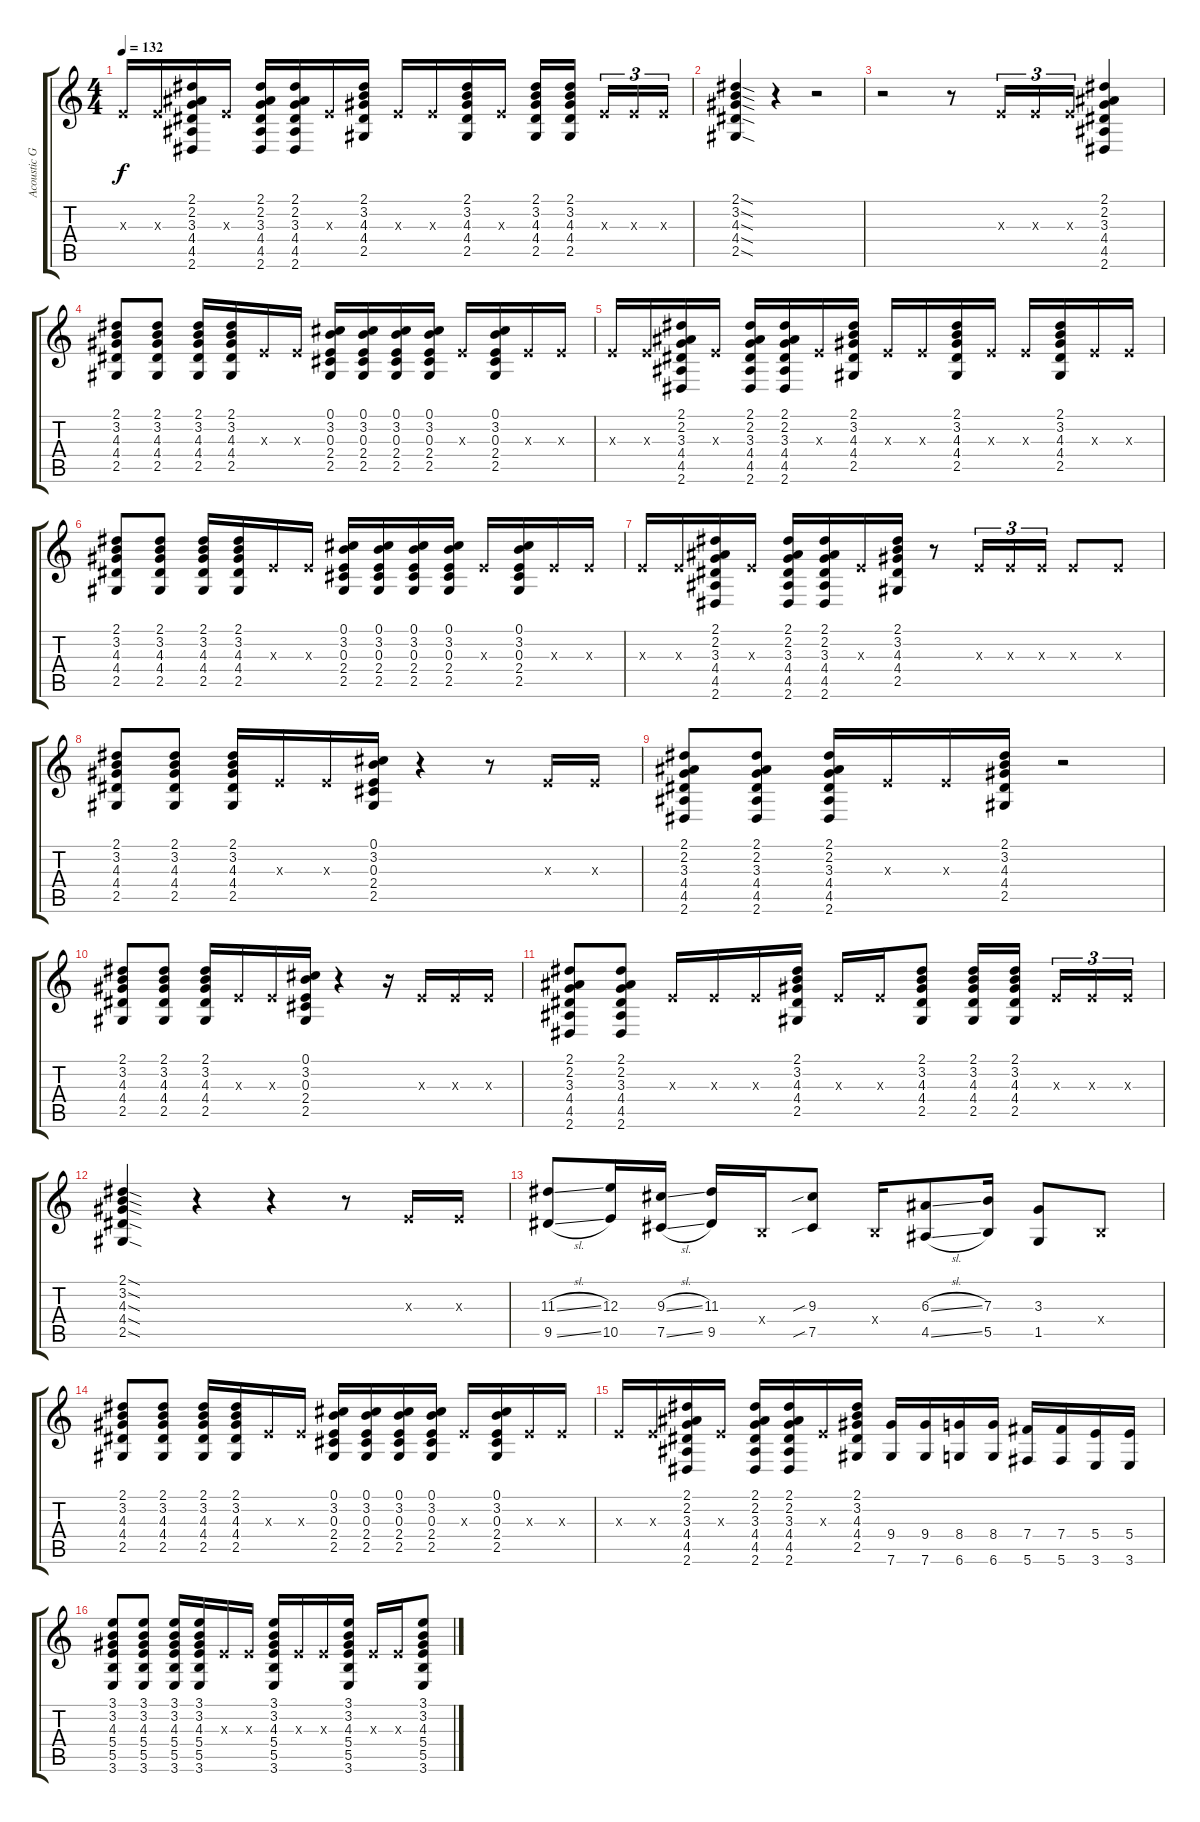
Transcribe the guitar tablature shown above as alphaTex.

\track ("Acoustic Guitar" "Acoustic G") {instrument acousticguitarsteel}
\staff {score tabs}
\tuning (Db4 Ab3 E3 B2 Gb2 Db2) {hide}
\ts (4 4)
\tempo 132
\clef g2
\ks c
0.3{x}.16{dy f} 0.3{x}.16 (2.1 2.2 3.3 4.4 4.5 2.6).16 0.3{x}.16 (2.1 2.2 3.3 4.4 4.5 2.6).16 (2.1 2.2 3.3 4.4 4.5 2.6).16 0.3{x}.16 (2.1 3.2 4.3 4.4 2.5).16 0.3{x}.16 0.3{x}.16 (2.1 3.2 4.3 4.4 2.5).16 0.3{x}.16 (2.1 3.2 4.3 4.4 2.5).16 (2.1 3.2 4.3 4.4 2.5).16{beam splitsecondary} 0.3{x}.16{tu (3 2)} 0.3{x}.16{tu (3 2)} 0.3{x}.16{tu (3 2)} |
(2.1{sod} 3.2{sod} 4.3{sod} 4.4{sod} 2.5{sod}).4 r.4 r.2 |
r.2 r.8 0.3{x}.16{tu (3 2)} 0.3{x}.16{tu (3 2)} 0.3{x}.16{tu (3 2)} (2.1 2.2 3.3 4.4 4.5 2.6).4 |
(2.1 3.2 4.3 4.4 2.5).8 (2.1 3.2 4.3 4.4 2.5).8 (2.1 3.2 4.3 4.4 2.5).16 (2.1 3.2 4.3 4.4 2.5).16 0.3{x}.16 0.3{x}.16 (0.1 3.2 0.3 2.4 2.5).16 (0.1 3.2 0.3 2.4 2.5).16 (0.1 3.2 0.3 2.4 2.5).16 (0.1 3.2 0.3 2.4 2.5).16 0.3{x}.16 (0.1 3.2 0.3 2.4 2.5).16 0.3{x}.16 0.3{x}.16 |
0.3{x}.16 0.3{x}.16 (2.1 2.2 3.3 4.4 4.5 2.6).16 0.3{x}.16 (2.1 2.2 3.3 4.4 4.5 2.6).16 (2.1 2.2 3.3 4.4 4.5 2.6).16 0.3{x}.16 (2.1 3.2 4.3 4.4 2.5).16 0.3{x}.16 0.3{x}.16 (2.1 3.2 4.3 4.4 2.5).16 0.3{x}.16 0.3{x}.16 (2.1 3.2 4.3 4.4 2.5).16 0.3{x}.16 0.3{x}.16 |
(2.1 3.2 4.3 4.4 2.5).8 (2.1 3.2 4.3 4.4 2.5).8 (2.1 3.2 4.3 4.4 2.5).16 (2.1 3.2 4.3 4.4 2.5).16 0.3{x}.16 0.3{x}.16 (0.1 3.2 0.3 2.4 2.5).16 (0.1 3.2 0.3 2.4 2.5).16 (0.1 3.2 0.3 2.4 2.5).16 (0.1 3.2 0.3 2.4 2.5).16 0.3{x}.16 (0.1 3.2 0.3 2.4 2.5).16 0.3{x}.16 0.3{x}.16 |
0.3{x}.16 0.3{x}.16 (2.1 2.2 3.3 4.4 4.5 2.6).16 0.3{x}.16 (2.1 2.2 3.3 4.4 4.5 2.6).16 (2.1 2.2 3.3 4.4 4.5 2.6).16 0.3{x}.16 (2.1 3.2 4.3 4.4 2.5).16 r.8 0.3{x}.16{tu (3 2)} 0.3{x}.16{tu (3 2)} 0.3{x}.16{tu (3 2)} 0.3{x}.8 0.3{x}.8 |
(2.1 3.2 4.3 4.4 2.5).8 (2.1 3.2 4.3 4.4 2.5).8 (2.1 3.2 4.3 4.4 2.5).16 0.3{x}.16 0.3{x}.16 (0.1 3.2 0.3 2.4 2.5).16 r.4 r.8 0.3{x}.16 0.3{x}.16 |
(2.1 2.2 3.3 4.4 4.5 2.6).8 (2.1 2.2 3.3 4.4 4.5 2.6).8 (2.1 2.2 3.3 4.4 4.5 2.6).16 0.3{x}.16 0.3{x}.16 (2.1 3.2 4.3 4.4 2.5).16 r.2 |
(2.1 3.2 4.3 4.4 2.5).8 (2.1 3.2 4.3 4.4 2.5).8 (2.1 3.2 4.3 4.4 2.5).16 0.3{x}.16 0.3{x}.16 (0.1 3.2 0.3 2.4 2.5).16 r.4 r.16 0.3{x}.16 0.3{x}.16 0.3{x}.16 |
(2.1 2.2 3.3 4.4 4.5 2.6).8 (2.1 2.2 3.3 4.4 4.5 2.6).8 0.3{x}.16 0.3{x}.16 0.3{x}.16 (2.1 3.2 4.3 4.4 2.5).16 0.3{x}.16 0.3{x}.16 (2.1 3.2 4.3 4.4 2.5).8 (2.1 3.2 4.3 4.4 2.5).16 (2.1 3.2 4.3 4.4 2.5).16{beam splitsecondary} 0.3{x}.16{tu (3 2)} 0.3{x}.16{tu (3 2)} 0.3{x}.16{tu (3 2)} |
(2.1{sod} 3.2{sod} 4.3{sod} 4.4{sod} 2.5{sod}).4 r.4 r.4 r.8 0.3{x}.16 0.3{x}.16 |
(11.3{sl} 9.5{sl}).8 (12.3 10.5).16 (9.3{sl} 7.5{sl}).16 (11.3 9.5).16 0.4{x}.16 (9.3{sib} 7.5{sib}).8 0.4{x}.16 (6.3{sl} 4.5{sl}).8 (7.3 5.5).16 (3.3 1.5).8 0.4{x}.8 |
(2.1 3.2 4.3 4.4 2.5).8 (2.1 3.2 4.3 4.4 2.5).8 (2.1 3.2 4.3 4.4 2.5).16 (2.1 3.2 4.3 4.4 2.5).16 0.3{x}.16 0.3{x}.16 (0.1 3.2 0.3 2.4 2.5).16 (0.1 3.2 0.3 2.4 2.5).16 (0.1 3.2 0.3 2.4 2.5).16 (0.1 3.2 0.3 2.4 2.5).16 0.3{x}.16 (0.1 3.2 0.3 2.4 2.5).16 0.3{x}.16 0.3{x}.16 |
0.3{x}.16 0.3{x}.16 (2.1 2.2 3.3 4.4 4.5 2.6).16 0.3{x}.16 (2.1 2.2 3.3 4.4 4.5 2.6).16 (2.1 2.2 3.3 4.4 4.5 2.6).16 0.3{x}.16 (2.1 3.2 4.3 4.4 2.5).16 (9.4 7.6).16 (9.4 7.6).16 (8.4 6.6).16 (8.4 6.6).16 (7.4 5.6).16 (7.4 5.6).16 (5.4 3.6).16 (5.4 3.6).16 |
(3.1 3.2 4.3 5.4 5.5 3.6).8 (3.1 3.2 4.3 5.4 5.5 3.6).8 (3.1 3.2 4.3 5.4 5.5 3.6).16 (3.1 3.2 4.3 5.4 5.5 3.6).16 0.3{x}.16 0.3{x}.16 (3.1 3.2 4.3 5.4 5.5 3.6).16 0.3{x}.16 0.3{x}.16 (3.1 3.2 4.3 5.4 5.5 3.6).16 0.3{x}.16 0.3{x}.16 (3.1 3.2 4.3 5.4 5.5 3.6).8
